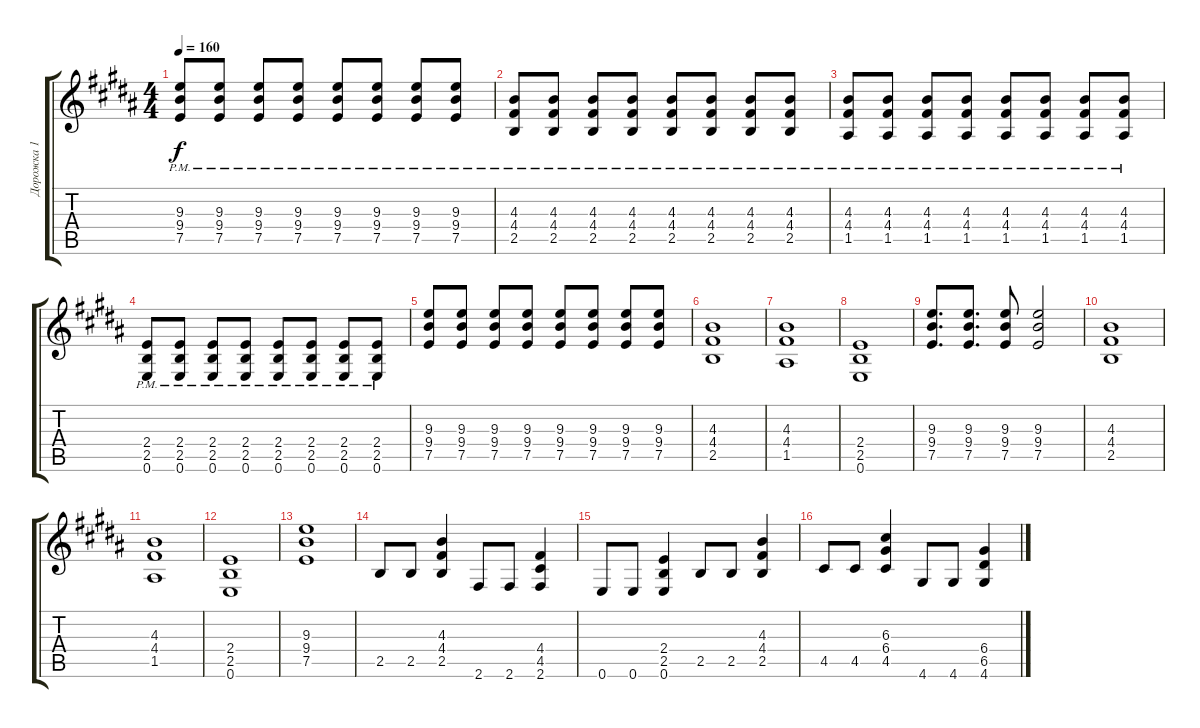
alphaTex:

\track ("Дорожка 1" "Дорожка 1") {instrument distortionguitar}
\staff {score tabs}
\tuning (E4 B3 G3 D3 A2 E2) {hide}
\ts (4 4)
\tempo 160
\clef g2
\ks b
(9.3{pm} 9.4{pm} 7.5{pm}).8{dy f} (9.3{pm} 9.4{pm} 7.5{pm}).8 (9.3{pm} 9.4{pm} 7.5{pm}).8 (9.3{pm} 9.4{pm} 7.5{pm}).8 (9.3{pm} 9.4{pm} 7.5{pm}).8 (9.3{pm} 9.4{pm} 7.5{pm}).8 (9.3{pm} 9.4{pm} 7.5{pm}).8 (9.3{pm} 9.4{pm} 7.5{pm}).8 |
(4.3{pm} 4.4{pm} 2.5{pm}).8 (4.3{pm} 4.4{pm} 2.5{pm}).8 (4.3{pm} 4.4{pm} 2.5{pm}).8 (4.3{pm} 4.4{pm} 2.5{pm}).8 (4.3{pm} 4.4{pm} 2.5{pm}).8 (4.3{pm} 4.4{pm} 2.5{pm}).8 (4.3{pm} 4.4{pm} 2.5{pm}).8 (4.3{pm} 4.4{pm} 2.5{pm}).8 |
(4.3{pm} 4.4{pm} 1.5{pm}).8 (4.3{pm} 4.4{pm} 1.5{pm}).8 (4.3{pm} 4.4{pm} 1.5{pm}).8 (4.3{pm} 4.4{pm} 1.5{pm}).8 (4.3{pm} 4.4{pm} 1.5{pm}).8 (4.3{pm} 4.4{pm} 1.5{pm}).8 (4.3{pm} 4.4{pm} 1.5{pm}).8 (4.3{pm} 4.4{pm} 1.5{pm}).8 |
(2.4{pm} 2.5{pm} 0.6{pm}).8 (2.4{pm} 2.5{pm} 0.6{pm}).8 (2.4{pm} 2.5{pm} 0.6{pm}).8 (2.4{pm} 2.5{pm} 0.6{pm}).8 (2.4{pm} 2.5{pm} 0.6{pm}).8 (2.4{pm} 2.5{pm} 0.6{pm}).8 (2.4{pm} 2.5{pm} 0.6{pm}).8 (2.4{pm} 2.5{pm} 0.6{pm}).8 |
(9.3 9.4 7.5).8 (9.3 9.4 7.5).8 (9.3 9.4 7.5).8 (9.3 9.4 7.5).8 (9.3 9.4 7.5).8 (9.3 9.4 7.5).8 (9.3 9.4 7.5).8 (9.3 9.4 7.5).8 |
(4.3 4.4 2.5).1 |
(4.3 4.4 1.5).1 |
(2.4 2.5 0.6).1 |
(9.3 9.4 7.5).8{d} (9.3 9.4 7.5).8{d} (9.3 9.4 7.5).8 (9.3 9.4 7.5).2 |
(4.3 4.4 2.5).1 |
(4.3 4.4 1.5).1 |
(2.4 2.5 0.6).1 |
(9.3 9.4 7.5).1 |
2.5.8 2.5.8 (4.3 4.4 2.5).4 2.6.8 2.6.8 (4.4 4.5 2.6).4 |
0.6.8 0.6.8 (2.4 2.5 0.6).4 2.5.8 2.5.8 (4.3 4.4 2.5).4 |
4.5.8 4.5.8 (6.3 6.4 4.5).4 4.6.8 4.6.8 (6.4 6.5 4.6).4
